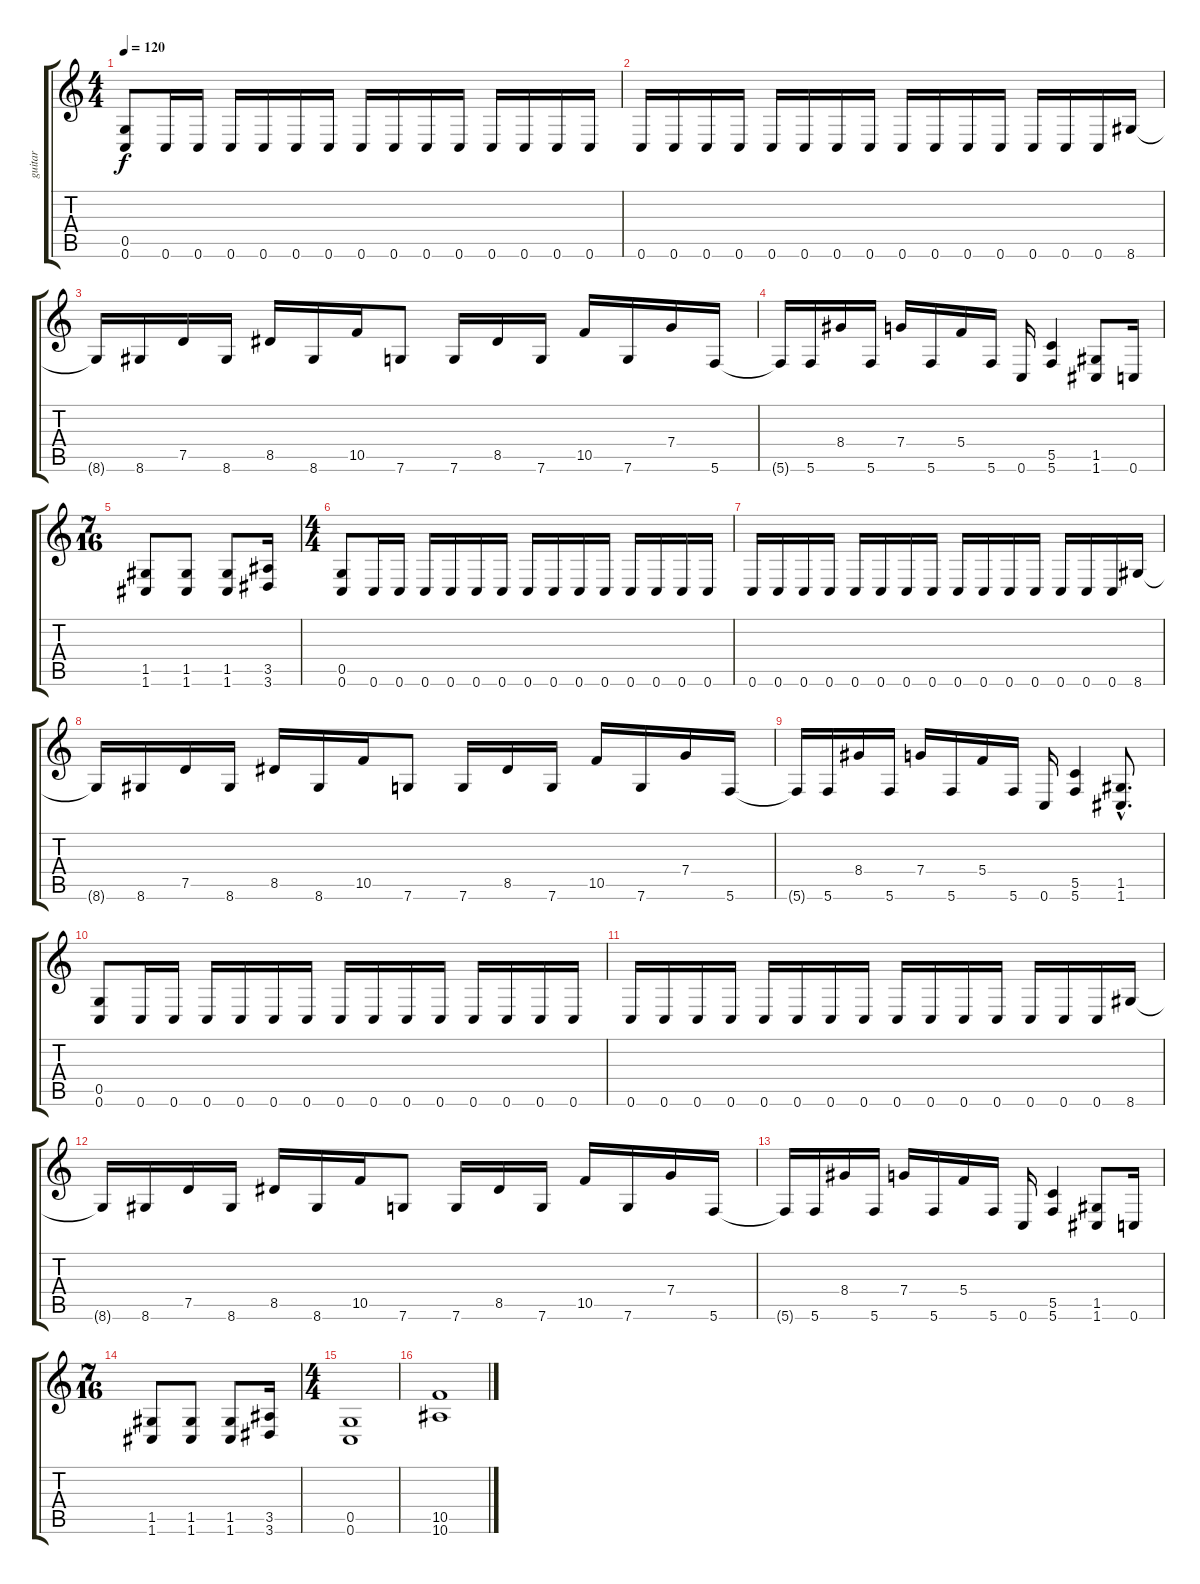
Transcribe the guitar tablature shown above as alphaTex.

\track ("guitar" "guitar") {instrument distortionguitar}
\staff {score tabs}
\tuning (D4 A3 F3 C3 G2 C2) {hide}
\ts (4 4)
\tempo 120
\clef g2
\ks c
(0.5 0.6).8{dy f} 0.6.16 0.6.16 0.6.16 0.6.16 0.6.16 0.6.16 0.6.16 0.6.16 0.6.16 0.6.16 0.6.16 0.6.16 0.6.16 0.6.16 |
0.6.16 0.6.16 0.6.16 0.6.16 0.6.16 0.6.16 0.6.16 0.6.16 0.6.16 0.6.16 0.6.16 0.6.16 0.6.16 0.6.16 0.6.16 8.6.16 |
8.6{t}.16 8.6.16 7.5.16 8.6.16 8.5.16 8.6.16 10.5.16 7.6.8 7.6.16 8.5.16 7.6.16 10.5.16 7.6.16 7.4.16 5.6.16 |
5.6{t}.16 5.6.16 8.4.16 5.6.16 7.4.16 5.6.16 5.4.16 5.6.16 0.6.16 (5.5 5.6).4 (1.5 1.6).8 0.6.16 |
\ts (7 16)
(1.5 1.6).8 (1.5 1.6).8 (1.5 1.6).8 (3.5 3.6).16 |
\ts (4 4)
(0.5 0.6).8 0.6.16 0.6.16 0.6.16 0.6.16 0.6.16 0.6.16 0.6.16 0.6.16 0.6.16 0.6.16 0.6.16 0.6.16 0.6.16 0.6.16 |
0.6.16 0.6.16 0.6.16 0.6.16 0.6.16 0.6.16 0.6.16 0.6.16 0.6.16 0.6.16 0.6.16 0.6.16 0.6.16 0.6.16 0.6.16 8.6.16 |
8.6{t}.16 8.6.16 7.5.16 8.6.16 8.5.16 8.6.16 10.5.16 7.6.8 7.6.16 8.5.16 7.6.16 10.5.16 7.6.16 7.4.16 5.6.16 |
5.6{t}.16 5.6.16 8.4.16 5.6.16 7.4.16 5.6.16 5.4.16 5.6.16 0.6.16 (5.5 5.6).4 (1.5{hac} 1.6{hac}).8{d} |
(0.5 0.6).8 0.6.16 0.6.16 0.6.16 0.6.16 0.6.16 0.6.16 0.6.16 0.6.16 0.6.16 0.6.16 0.6.16 0.6.16 0.6.16 0.6.16 |
0.6.16 0.6.16 0.6.16 0.6.16 0.6.16 0.6.16 0.6.16 0.6.16 0.6.16 0.6.16 0.6.16 0.6.16 0.6.16 0.6.16 0.6.16 8.6.16 |
8.6{t}.16 8.6.16 7.5.16 8.6.16 8.5.16 8.6.16 10.5.16 7.6.8 7.6.16 8.5.16 7.6.16 10.5.16 7.6.16 7.4.16 5.6.16 |
5.6{t}.16 5.6.16 8.4.16 5.6.16 7.4.16 5.6.16 5.4.16 5.6.16 0.6.16 (5.5 5.6).4 (1.5 1.6).8 0.6.16 |
\ts (7 16)
(1.5 1.6).8 (1.5 1.6).8 (1.5 1.6).8 (3.5 3.6).16 |
\ts (4 4)
(0.5 0.6).1 |
(10.5 10.6).1
